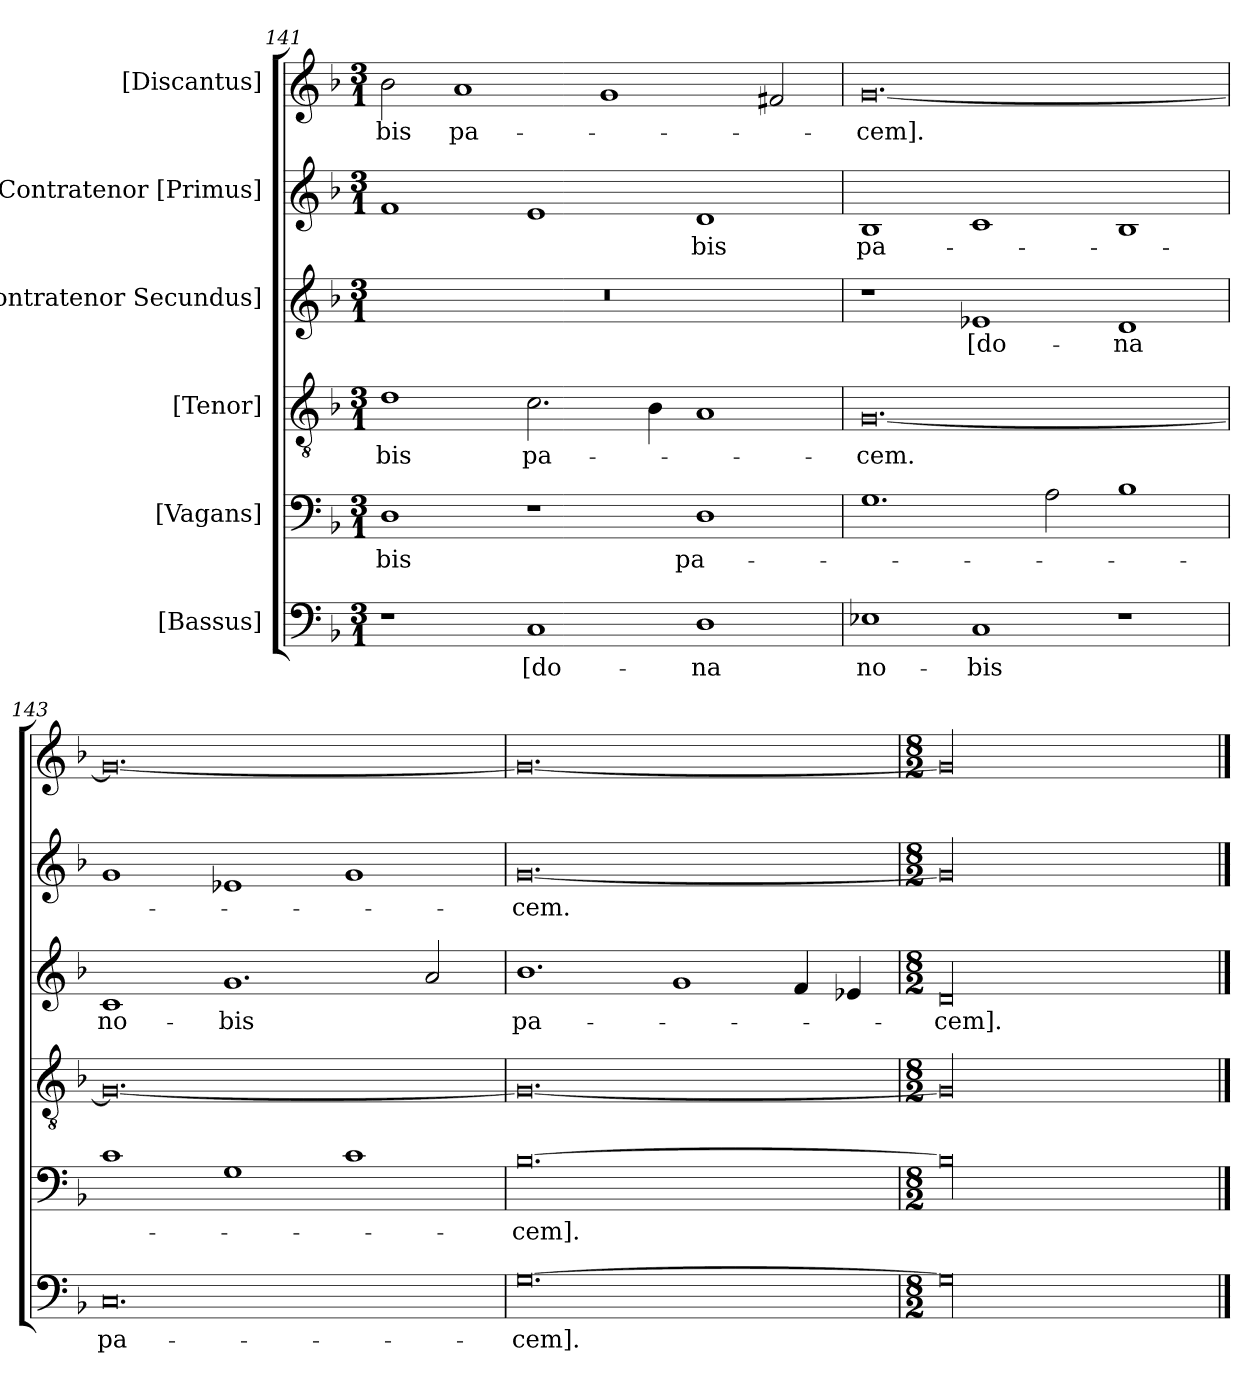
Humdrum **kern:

**kern	**text	**kern	**text	**kern	**text	**kern	**text	**kern	**text	**kern	**text
*part6	*part6	*part5	*part5	*part4	*part4	*part3	*part3	*part2	*part2	*part1	*part1
*staff6	*staff6	*staff5	*staff5	*staff4	*staff4	*staff3	*staff3	*staff2	*staff2	*staff1	*staff1
*I"[Bassus]	*	*I"[Vagans]	*	*I"[Tenor]	*	*I"[Contratenor Secundus]	*	*I"Contratenor [Primus]	*	*I"[Discantus]	*
*clefF4	*	*clefF4	*	*clefGv2	*	*clefG2	*	*clefG2	*	*clefG2	*
*k[b-]	*	*k[b-]	*	*k[b-]	*	*k[b-]	*	*k[b-]	*	*k[b-]	*
*M3/1	*	*M3/1	*	*M3/1	*	*M3/1	*	*M3/1	*	*M3/1	*
=141	=141	=141	=141	=141	=141	=141	=141	=141	=141	=141	=141
!	!	!	!	!	!	!LO:N:vis=0	!	!	!	!	!
1r	.	1D\	-bis	1d\	-bis	0.r	.	1f/	.	2b-\	-bis
.	.	.	.	.	.	.	.	.	.	1a/	pa-
1C/	[do-	1r	.	2.c\	pa-	.	.	1e/	.	.	.
.	.	.	.	.	.	.	.	.	.	1g/	.
.	.	.	.	4B-\	.	.	.	.	.	.	.
1D\	-na	1D\	pa-	1A/	.	.	.	1d/	-bis	.	.
.	.	.	.	.	.	.	.	.	.	2f#X/	.
=142	=142	=142	=142	=142	=142	=142	=142	=142	=142	=142	=142
1E-X\	no-	1.G\	.	[0.G/	-cem.	1r	.	1B-/	pa-	[0.g/	-cem].
1C/	-bis	.	.	.	.	1e-X/	[do-	1c/	.	.	.
.	.	2A\	.	.	.	.	.	.	.	.	.
1r	.	1B-\	.	.	.	1d/	-na	1B-/	.	.	.
=143	=143	=143	=143	=143	=143	=143	=143	=143	=143	=143	=143
0.C/	pa-	1c\	.	0.G/_	.	1c/	no-	1g/	.	0.g/_	.
.	.	1G\	.	.	.	1.g/	-bis	1e-X/	.	.	.
.	.	1c\	.	.	.	.	.	1g/	.	.	.
.	.	.	.	.	.	2a/	.	.	.	.	.
=144	=144	=144	=144	=144	=144	=144	=144	=144	=144	=144	=144
[0.G\	-cem].	[0.B-\	-cem].	0.G/_	.	1.b-\	pa-	[0.g/	-cem.	0.g/_	.
.	.	.	.	.	.	1g/	.	.	.	.	.
.	.	.	.	.	.	4f/	.	.	.	.	.
.	.	.	.	.	.	4e-X/	.	.	.	.	.
=145	=145	=145	=145	=145	=145	=145	=145	=145	=145	=145	=145
*M8/2	*	*M8/2	*	*M8/2	*	*M8/2	*	*M8/2	*	*M8/2	*
00G\]	.	00B-\]	.	00G/]	.	00d/	-cem].	00g/]	.	00g/]	.
==	==	==	==	==	==	==	==	==	==	==	==
*-	*-	*-	*-	*-	*-	*-	*-	*-	*-	*-	*-
